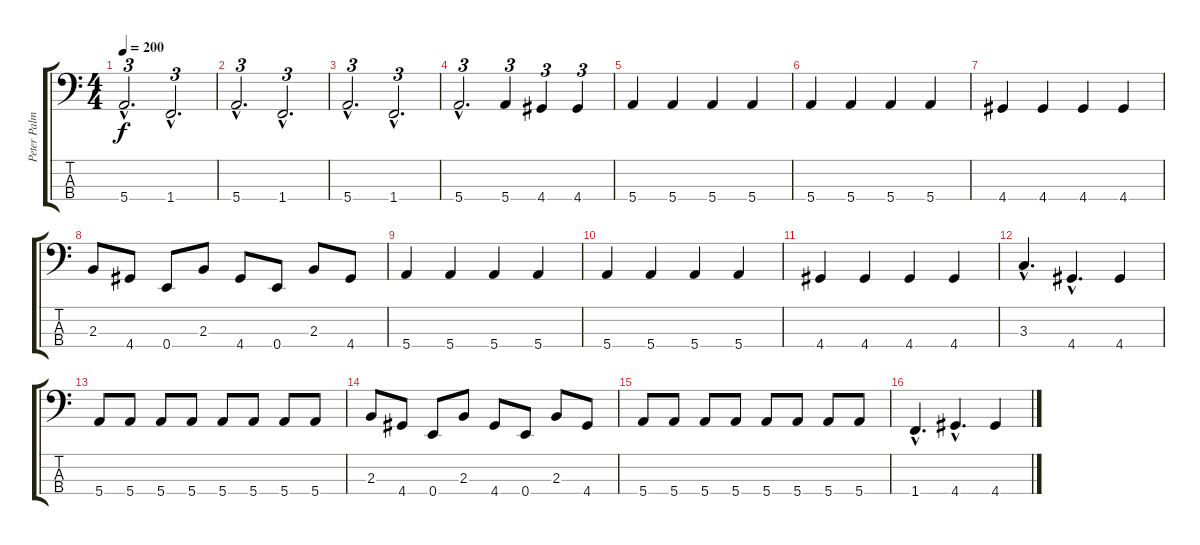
\track ("Peter Palmdahl" "Peter Palm") {instrument electricbasspick}
\staff {score tabs}
\tuning (G2 D2 A1 E1) {hide}
\ts (4 4)
\tempo 200
\clef f4
\ks c
5.4{hac}.2{d tu (3 2) dy f} 1.4{hac}.2{d tu (3 2)} |
5.4{hac}.2{d tu (3 2)} 1.4{hac}.2{d tu (3 2)} |
5.4{hac}.2{d tu (3 2)} 1.4{hac}.2{d tu (3 2)} |
5.4{hac}.2{d tu (3 2)} 5.4.4{tu (3 2)} 4.4.4{tu (3 2)} 4.4.4{tu (3 2)} |
5.4.4 5.4.4 5.4.4 5.4.4 |
5.4.4 5.4.4 5.4.4 5.4.4 |
4.4.4 4.4.4 4.4.4 4.4.4 |
2.3.8 4.4.8 0.4.8 2.3.8 4.4.8 0.4.8 2.3.8 4.4.8 |
5.4.4 5.4.4 5.4.4 5.4.4 |
5.4.4 5.4.4 5.4.4 5.4.4 |
4.4.4 4.4.4 4.4.4 4.4.4 |
3.3{hac}.4{d} 4.4{hac}.4{d} 4.4.4 |
5.4.8 5.4.8 5.4.8 5.4.8 5.4.8 5.4.8 5.4.8 5.4.8 |
2.3.8 4.4.8 0.4.8 2.3.8 4.4.8 0.4.8 2.3.8 4.4.8 |
5.4.8 5.4.8 5.4.8 5.4.8 5.4.8 5.4.8 5.4.8 5.4.8 |
1.4{hac}.4{d} 4.4{hac}.4{d} 4.4.4
